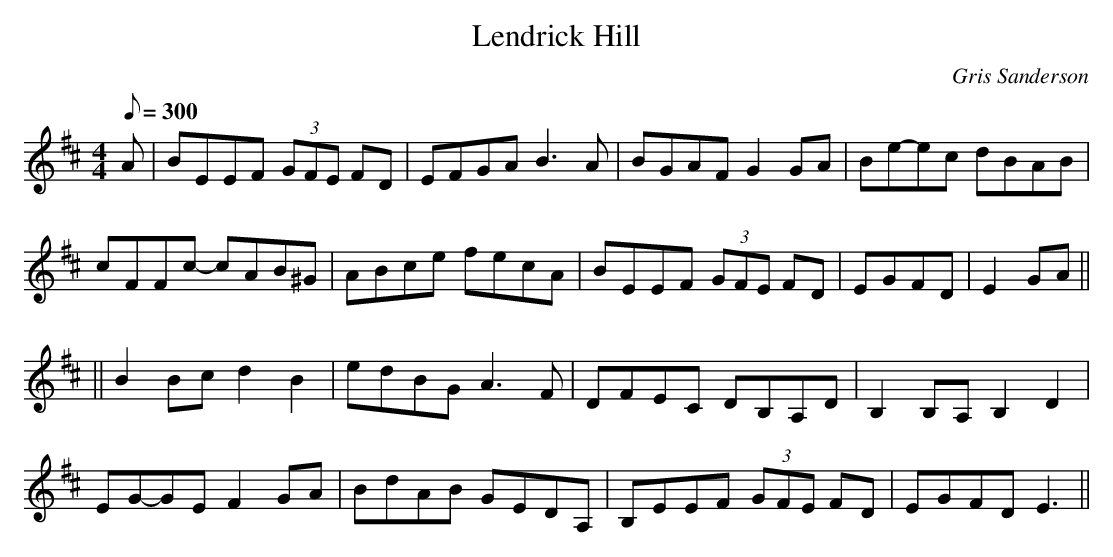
X:1
T:Lendrick Hill
M:4/4
L:1/8
C:Gris Sanderson
Q:300
K:Bm
A|BEEF (3GFE FD|EFGA B3A|BGAF G2GA|Be-ec dBAB|
cFFc- cAB^G|ABce fecA|BEEF (3GFE FD|EGFD|E2GA||
||B2Bc d2B2|edBG A3F|DFEC DB,A,D|B,2B,A,B,2D2|
EG-GE F2GA|BdAB GEDA,|B,EEF (3GFE FD|EGFD E3||
